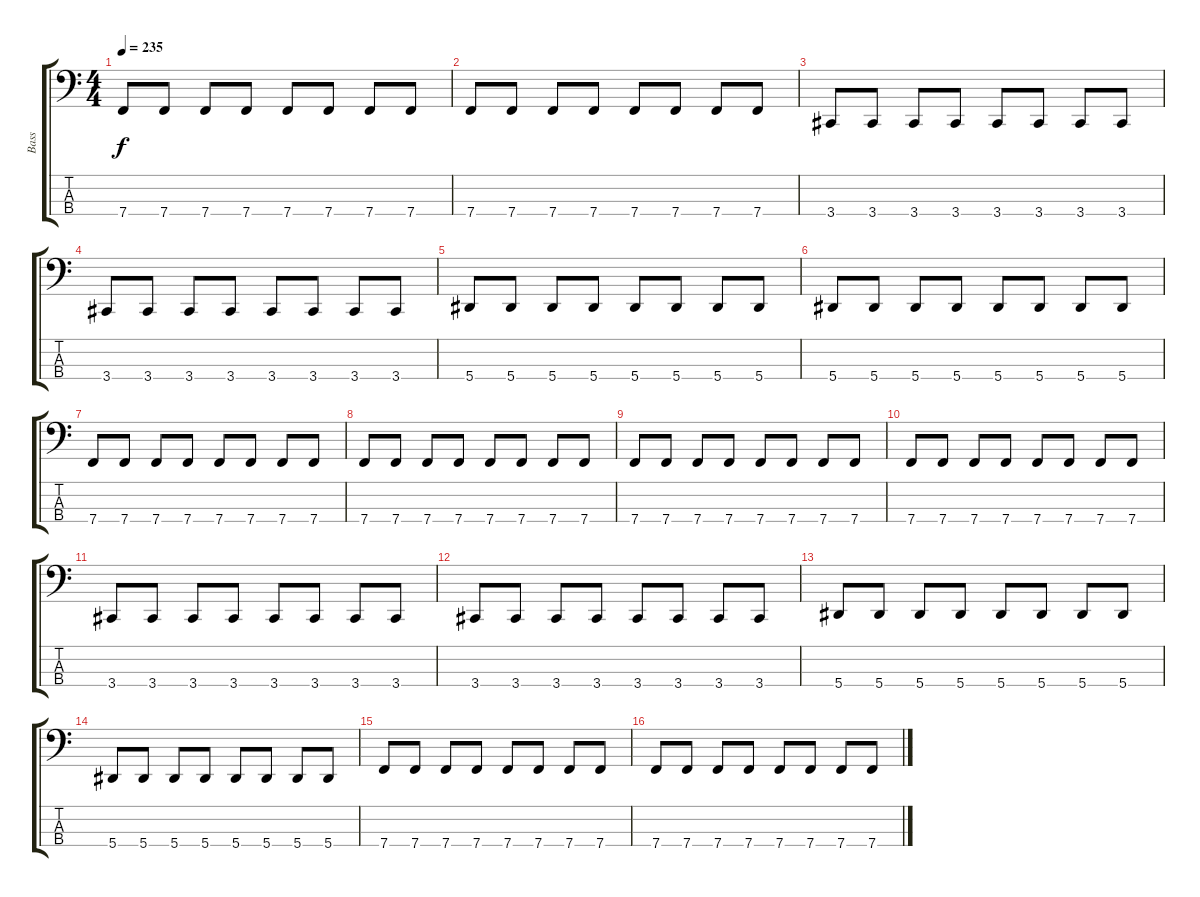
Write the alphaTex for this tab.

\track ("Bass" "Bass") {instrument electricbasspick}
\staff {score tabs}
\tuning (Eb2 Bb1 F1 Bb0) {hide}
\ts (4 4)
\tempo 235
\clef f4
\ks c
7.4.8{dy f} 7.4.8 7.4.8 7.4.8 7.4.8 7.4.8 7.4.8 7.4.8 |
7.4.8 7.4.8 7.4.8 7.4.8 7.4.8 7.4.8 7.4.8 7.4.8 |
3.4.8 3.4.8 3.4.8 3.4.8 3.4.8 3.4.8 3.4.8 3.4.8 |
3.4.8 3.4.8 3.4.8 3.4.8 3.4.8 3.4.8 3.4.8 3.4.8 |
5.4.8 5.4.8 5.4.8 5.4.8 5.4.8 5.4.8 5.4.8 5.4.8 |
5.4.8 5.4.8 5.4.8 5.4.8 5.4.8 5.4.8 5.4.8 5.4.8 |
7.4.8 7.4.8 7.4.8 7.4.8 7.4.8 7.4.8 7.4.8 7.4.8 |
7.4.8 7.4.8 7.4.8 7.4.8 7.4.8 7.4.8 7.4.8 7.4.8 |
7.4.8 7.4.8 7.4.8 7.4.8 7.4.8 7.4.8 7.4.8 7.4.8 |
7.4.8 7.4.8 7.4.8 7.4.8 7.4.8 7.4.8 7.4.8 7.4.8 |
3.4.8 3.4.8 3.4.8 3.4.8 3.4.8 3.4.8 3.4.8 3.4.8 |
3.4.8 3.4.8 3.4.8 3.4.8 3.4.8 3.4.8 3.4.8 3.4.8 |
5.4.8 5.4.8 5.4.8 5.4.8 5.4.8 5.4.8 5.4.8 5.4.8 |
5.4.8 5.4.8 5.4.8 5.4.8 5.4.8 5.4.8 5.4.8 5.4.8 |
7.4.8 7.4.8 7.4.8 7.4.8 7.4.8 7.4.8 7.4.8 7.4.8 |
7.4.8 7.4.8 7.4.8 7.4.8 7.4.8 7.4.8 7.4.8 7.4.8
